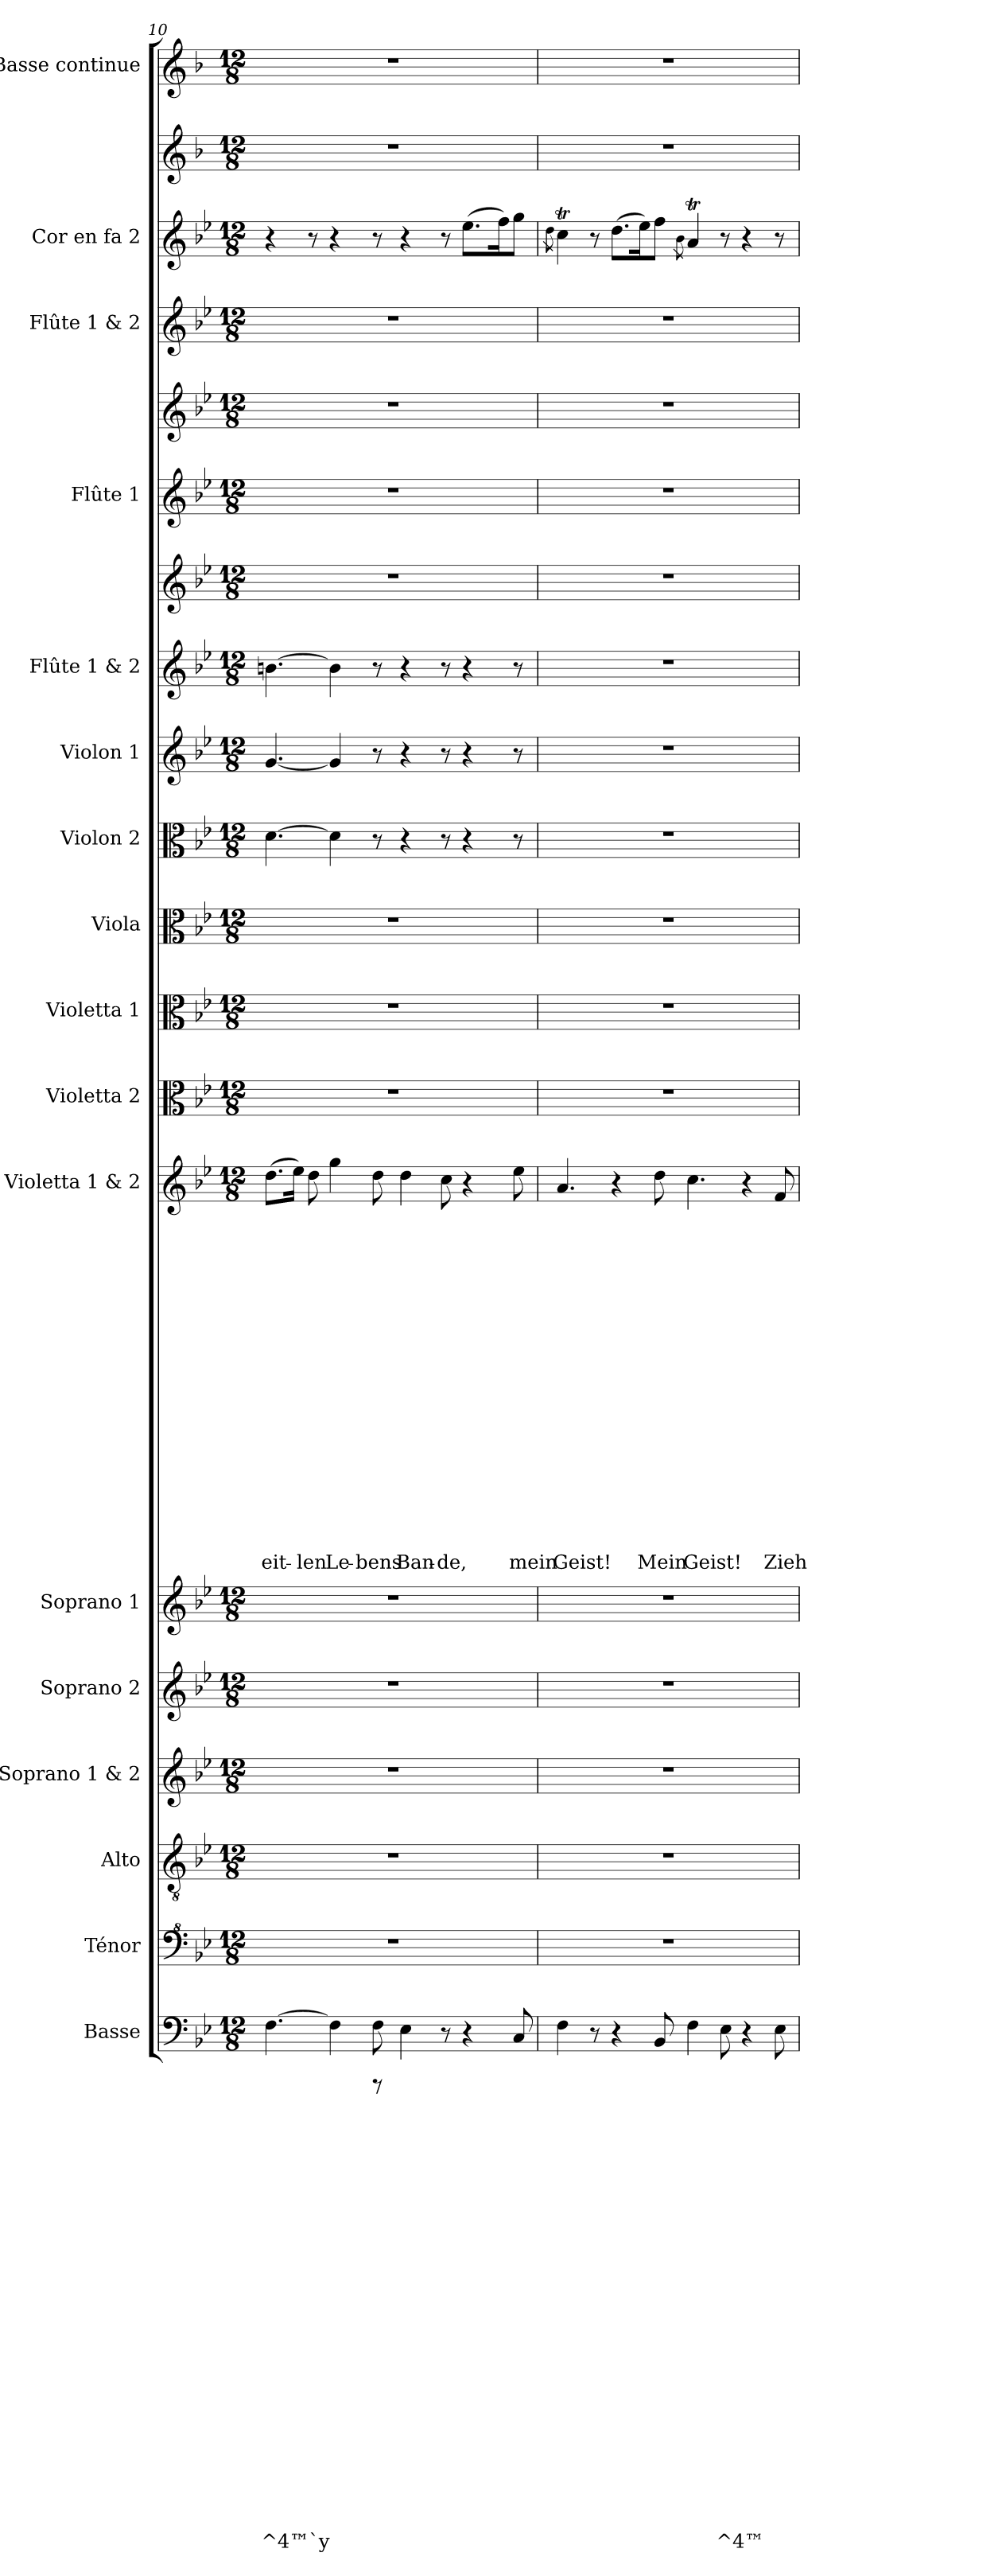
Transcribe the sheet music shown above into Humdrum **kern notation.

**kern	**text	**text	**text	**text	**text	**text	**text	**text	**text	**text	**text	**text	**text	**text	**text	**text	**text	**text	**text	**text	**text	**text	**text	**text	**kern	**kern	**kern	**kern	**kern	**kern	**text	**text	**text	**text	**text	**text	**text	**text	**text	**text	**text	**text	**text	**text	**text	**text	**text	**text	**text	**kern	**kern	**kern	**kern	**kern	**kern	**kern	**kern	**kern	**kern	**kern	**kern	**kern
*part17	*part17	*part17	*part17	*part17	*part17	*part17	*part17	*part17	*part17	*part17	*part17	*part17	*part17	*part17	*part17	*part17	*part17	*part17	*part17	*part17	*part17	*part17	*part17	*part17	*part16	*part15	*part14	*part13	*part12	*part11	*part11	*part11	*part11	*part11	*part11	*part11	*part11	*part11	*part11	*part11	*part11	*part11	*part11	*part11	*part11	*part11	*part11	*part11	*part11	*part10	*part9	*part8	*part7	*part6	*part5	*part5	*part4	*part4	*part3	*part2	*part2	*part1
*staff20	*staff20	*staff20	*staff20	*staff20	*staff20	*staff20	*staff20	*staff20	*staff20	*staff20	*staff20	*staff20	*staff20	*staff20	*staff20	*staff20	*staff20	*staff20	*staff20	*staff20	*staff20	*staff20	*staff20	*staff20	*staff19	*staff18	*staff17	*staff16	*staff15	*staff14	*staff14	*staff14	*staff14	*staff14	*staff14	*staff14	*staff14	*staff14	*staff14	*staff14	*staff14	*staff14	*staff14	*staff14	*staff14	*staff14	*staff14	*staff14	*staff14	*staff13	*staff12	*staff11	*staff10	*staff9	*staff8	*staff7	*staff6	*staff5	*staff4	*staff3	*staff2	*staff1
*I"Basse	*	*	*	*	*	*	*	*	*	*	*	*	*	*	*	*	*	*	*	*	*	*	*	*	*I"Ténor	*I"Alto	*I"Soprano 1 & 2	*I"Soprano 2	*I"Soprano 1	*I"Violetta 1 & 2	*	*	*	*	*	*	*	*	*	*	*	*	*	*	*	*	*	*	*	*I"Violetta 2	*I"Violetta 1	*I"Viola	*I"Violon 2	*I"Violon 1	*I"Flûte 1 & 2	*	*I"Flûte 1	*	*I"Flûte 1 & 2	*I"Cor en fa 2	*	*I"Basse continue
*I'Bas	*	*	*	*	*	*	*	*	*	*	*	*	*	*	*	*	*	*	*	*	*	*	*	*	*I'T	*I'A	*I'Pno	*I'S 2	*I'S 1	*	*	*	*	*	*	*	*	*	*	*	*	*	*	*	*	*	*	*	*	*I'Vta 2	*I'Vta 1	*I'Vla	*I'Vln 2	*I'Vln 1	*I'Vln 1	*	*I'Fl 1	*	*	*I'Cor 2	*	*I'BC
!!LO:PB:g=z
*clefF4	*	*	*	*	*	*	*	*	*	*	*	*	*	*	*	*	*	*	*	*	*	*	*	*	*clefF^4	*clefGv2	*clefG2	*clefG2	*clefG2	*clefG2	*	*	*	*	*	*	*	*	*	*	*	*	*	*	*	*	*	*	*	*clefC3	*clefC3	*clefC3	*clefC3	*clefG2	*clefG2	*clefG2	*clefG2	*clefG2	*clefG2	*clefG2	*clefG2	*clefG2
*ITrd7c12	*	*	*	*	*	*	*	*	*	*	*	*	*	*	*	*	*	*	*	*	*	*	*	*	*	*	*	*	*	*	*	*	*	*	*	*	*	*	*	*	*	*	*	*	*	*	*	*	*	*	*	*	*	*	*	*	*	*	*	*	*ITrd4c7	*ITrd4c7
*k[b-e-]	*	*	*	*	*	*	*	*	*	*	*	*	*	*	*	*	*	*	*	*	*	*	*	*	*k[b-e-]	*k[b-e-]	*k[b-e-]	*k[b-e-]	*k[b-e-]	*k[b-e-]	*	*	*	*	*	*	*	*	*	*	*	*	*	*	*	*	*	*	*	*k[b-e-]	*k[b-e-]	*k[b-e-]	*k[b-e-]	*k[b-e-]	*k[b-e-]	*k[b-e-]	*k[b-e-]	*k[b-e-]	*k[b-e-]	*k[b-e-]	*k[b-e-]	*k[b-e-]
*B-:	*	*	*	*	*	*	*	*	*	*	*	*	*	*	*	*	*	*	*	*	*	*	*	*	*B-:	*B-:	*B-:	*B-:	*B-:	*B-:	*	*	*	*	*	*	*	*	*	*	*	*	*	*	*	*	*	*	*	*B-:	*B-:	*B-:	*B-:	*B-:	*B-:	*B-:	*B-:	*B-:	*B-:	*B-:	*B-:	*B-:
*M12/8	*	*	*	*	*	*	*	*	*	*	*	*	*	*	*	*	*	*	*	*	*	*	*	*	*M12/8	*M12/8	*M12/8	*M12/8	*M12/8	*M12/8	*	*	*	*	*	*	*	*	*	*	*	*	*	*	*	*	*	*	*	*M12/8	*M12/8	*M12/8	*M12/8	*M12/8	*M12/8	*M12/8	*M12/8	*M12/8	*M12/8	*M12/8	*M12/8	*M12/8
=10	=10	=10	=10	=10	=10	=10	=10	=10	=10	=10	=10	=10	=10	=10	=10	=10	=10	=10	=10	=10	=10	=10	=10	=10	=10	=10	=10	=10	=10	=10	=10	=10	=10	=10	=10	=10	=10	=10	=10	=10	=10	=10	=10	=10	=10	=10	=10	=10	=10	=10	=10	=10	=10	=10	=10	=10	=10	=10	=10	=10	=10	=10
*^	*	*	*	*	*	*	*	*	*	*	*	*	*	*	*	*	*	*	*	*	*	*	*	*	*	*	*	*	*	*	*	*	*	*	*	*	*	*	*	*	*	*	*	*	*	*	*	*	*	*	*	*	*	*	*	*	*	*	*	*	*	*
[4.FF\	2ryy	.	.	.	.	.	.	.	.	.	.	.	.	.	.	.	.	.	.	.	.	.	.	.	^4™`y	1.r	1.r	1.r	1.r	1.r	(>8.dd\L	.	.	.	.	.	.	.	.	.	.	.	.	.	.	.	.	.	.	eit-	1.r	1.r	1.r	[4.d\	[4.g/	[4.bn\	1.r	1.r	1.r	1.r	4r	1.r	1.r
.	.	.	.	.	.	.	.	.	.	.	.	.	.	.	.	.	.	.	.	.	.	.	.	.	.	.	.	.	.	.	16ee-\Jk)	.	.	.	.	.	.	.	.	.	.	.	.	.	.	.	.	.	.	.	.	.	.	.	.	.	.	.	.	.	.	.	.
.	.	.	.	.	.	.	.	.	.	.	.	.	.	.	.	.	.	.	.	.	.	.	.	.	.	.	.	.	.	.	8dd\	.	.	.	.	.	.	.	.	.	.	.	.	.	.	.	.	.	.	-len	.	.	.	.	.	.	.	.	.	.	8r	.	.
4FF\]	.	.	.	.	.	.	.	.	.	.	.	.	.	.	.	.	.	.	.	.	.	.	.	.	.	.	.	.	.	.	4gg\	.	.	.	.	.	.	.	.	.	.	.	.	.	.	.	.	.	.	Le-	.	.	.	4d\]	4g/]	4b\]	.	.	.	.	4r	.	.
.	8ryy	.	.	.	.	.	.	.	.	.	.	.	.	.	.	.	.	.	.	.	.	.	.	.	.	.	.	.	.	.	.	.	.	.	.	.	.	.	.	.	.	.	.	.	.	.	.	.	.	.	.	.	.	.	.	.	.	.	.	.	.	.	.
8FF\	8rFFF	.	.	.	.	.	.	.	.	.	.	.	.	.	.	.	.	.	.	.	.	.	.	.	.	.	.	.	.	.	8dd\	.	.	.	.	.	.	.	.	.	.	.	.	.	.	.	.	.	.	-bens	.	.	.	8r	8r	8r	.	.	.	.	8r	.	.
4EE-\	2ryy	.	.	.	.	.	.	.	.	.	.	.	.	.	.	.	.	.	.	.	.	.	.	.	.	.	.	.	.	.	4dd\	.	.	.	.	.	.	.	.	.	.	.	.	.	.	.	.	.	.	Ban-	.	.	.	4r	4r	4r	.	.	.	.	4r	.	.
8r	.	.	.	.	.	.	.	.	.	.	.	.	.	.	.	.	.	.	.	.	.	.	.	.	.	.	.	.	.	.	8cc\	.	.	.	.	.	.	.	.	.	.	.	.	.	.	.	.	.	.	-de,	.	.	.	8r	8r	8r	.	.	.	.	8r	.	.
4r	.	.	.	.	.	.	.	.	.	.	.	.	.	.	.	.	.	.	.	.	.	.	.	.	.	.	.	.	.	.	4r	.	.	.	.	.	.	.	.	.	.	.	.	.	.	.	.	.	.	.	.	.	.	4r	4r	4r	.	.	.	.	(>8.ee-\L	.	.
.	4ryy	.	.	.	.	.	.	.	.	.	.	.	.	.	.	.	.	.	.	.	.	.	.	.	.	.	.	.	.	.	.	.	.	.	.	.	.	.	.	.	.	.	.	.	.	.	.	.	.	.	.	.	.	.	.	.	.	.	.	.	.	.	.
.	.	.	.	.	.	.	.	.	.	.	.	.	.	.	.	.	.	.	.	.	.	.	.	.	.	.	.	.	.	.	.	.	.	.	.	.	.	.	.	.	.	.	.	.	.	.	.	.	.	.	.	.	.	.	.	.	.	.	.	.	16ff\k)	.	.
8CC/	.	.	.	.	.	.	.	.	.	.	.	.	.	.	.	.	.	.	.	.	.	.	.	.	.	.	.	.	.	.	8ee-\	.	.	.	.	.	.	.	.	.	.	.	.	.	.	.	.	.	.	mein	.	.	.	8r	8r	8r	.	.	.	.	8gg\J	.	.
*v	*v	*	*	*	*	*	*	*	*	*	*	*	*	*	*	*	*	*	*	*	*	*	*	*	*	*	*	*	*	*	*	*	*	*	*	*	*	*	*	*	*	*	*	*	*	*	*	*	*	*	*	*	*	*	*	*	*	*	*	*	*	*	*
=11	=11	=11	=11	=11	=11	=11	=11	=11	=11	=11	=11	=11	=11	=11	=11	=11	=11	=11	=11	=11	=11	=11	=11	=11	=11	=11	=11	=11	=11	=11	=11	=11	=11	=11	=11	=11	=11	=11	=11	=11	=11	=11	=11	=11	=11	=11	=11	=11	=11	=11	=11	=11	=11	=11	=11	=11	=11	=11	=11	=11	=11	=11
.	.	.	.	.	.	.	.	.	.	.	.	.	.	.	.	.	.	.	.	.	.	.	.	.	.	.	.	.	.	.	.	.	.	.	.	.	.	.	.	.	.	.	.	.	.	.	.	.	.	.	.	.	.	.	.	.	.	.	.	8qdd\	.	.
4FF\	.	.	.	.	.	.	.	.	.	.	.	.	.	.	.	.	.	.	.	.	.	.	.	.	1.r	1.r	1.r	1.r	1.r	4.a/	.	.	.	.	.	.	.	.	.	.	.	.	.	.	.	.	.	.	Geist!	1.r	1.r	1.r	1.r	1.r	1.r	1.r	1.r	1.r	1.r	4ccT\	1.r	1.r
8r	.	.	.	.	.	.	.	.	.	.	.	.	.	.	.	.	.	.	.	.	.	.	.	.	.	.	.	.	.	.	.	.	.	.	.	.	.	.	.	.	.	.	.	.	.	.	.	.	.	.	.	.	.	.	.	.	.	.	.	8r	.	.
4r	.	.	.	.	.	.	.	.	.	.	.	.	.	.	.	.	.	.	.	.	.	.	.	.	.	.	.	.	.	4r	.	.	.	.	.	.	.	.	.	.	.	.	.	.	.	.	.	.	.	.	.	.	.	.	.	.	.	.	.	(>8.dd\L	.	.
.	.	.	.	.	.	.	.	.	.	.	.	.	.	.	.	.	.	.	.	.	.	.	.	.	.	.	.	.	.	.	.	.	.	.	.	.	.	.	.	.	.	.	.	.	.	.	.	.	.	.	.	.	.	.	.	.	.	.	.	16ee-\k)	.	.
8BBB-/	.	.	.	.	.	.	.	.	.	.	.	.	.	.	.	.	.	.	.	.	.	.	.	.	.	.	.	.	.	8dd\	.	.	.	.	.	.	.	.	.	.	.	.	.	.	.	.	.	.	Mein	.	.	.	.	.	.	.	.	.	.	8ff\J	.	.
.	.	.	.	.	.	.	.	.	.	.	.	.	.	.	.	.	.	.	.	.	.	.	.	.	.	.	.	.	.	.	.	.	.	.	.	.	.	.	.	.	.	.	.	.	.	.	.	.	.	.	.	.	.	.	.	.	.	.	.	8qb-\	.	.
4FF\	.	.	.	.	.	.	.	.	.	.	.	.	.	.	.	.	.	.	.	.	.	.	.	.	.	.	.	.	.	4.cc\	.	.	.	.	.	.	.	.	.	.	.	.	.	.	.	.	.	.	Geist!	.	.	.	.	.	.	.	.	.	.	4at/	.	.
8EE-\	.	.	.	.	.	.	.	.	.	.	.	.	.	.	.	.	.	.	.	.	.	.	.	^4™	.	.	.	.	.	.	.	.	.	.	.	.	.	.	.	.	.	.	.	.	.	.	.	.	.	.	.	.	.	.	.	.	.	.	.	8r	.	.
4r	.	.	.	.	.	.	.	.	.	.	.	.	.	.	.	.	.	.	.	.	.	.	.	.	.	.	.	.	.	4r	.	.	.	.	.	.	.	.	.	.	.	.	.	.	.	.	.	.	.	.	.	.	.	.	.	.	.	.	.	4r	.	.
8EE-\	.	.	.	.	.	.	.	.	.	.	.	.	.	.	.	.	.	.	.	.	.	.	.	.	.	.	.	.	.	8f/	.	.	.	.	.	.	.	.	.	.	.	.	.	.	.	.	.	.	Zieh	.	.	.	.	.	.	.	.	.	.	8r	.	.
=	=	=	=	=	=	=	=	=	=	=	=	=	=	=	=	=	=	=	=	=	=	=	=	=	=	=	=	=	=	=	=	=	=	=	=	=	=	=	=	=	=	=	=	=	=	=	=	=	=	=	=	=	=	=	=	=	=	=	=	=	=	=
*-	*-	*-	*-	*-	*-	*-	*-	*-	*-	*-	*-	*-	*-	*-	*-	*-	*-	*-	*-	*-	*-	*-	*-	*-	*-	*-	*-	*-	*-	*-	*-	*-	*-	*-	*-	*-	*-	*-	*-	*-	*-	*-	*-	*-	*-	*-	*-	*-	*-	*-	*-	*-	*-	*-	*-	*-	*-	*-	*-	*-	*-	*-
